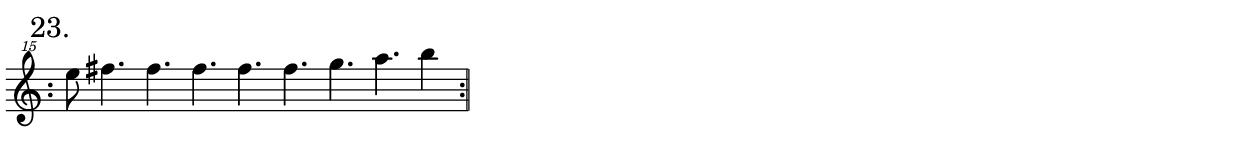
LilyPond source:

\version "2.19.80"


phrase = \relative c'''' {

  \clef "treble^15"
  \mark "23." 
  \cadenzaOn
  e8 fis4. fis fis fis fis g a b4

}

\score {
  \midi { }
  \defineBarLine ":" #'("" ":" "")
  \new Staff = "phrase" {
    \bar ":"
    \phrase
    \set Score.repeatCommands = #'(end-repeat)
  }
  \layout {
    \context { \Staff
      \remove Time_signature_engraver
      \override BarLine.hair-thickness = #-1
      \override BarLine.thick-thickness = #-1
    }
  }
}
\header { tagline = "" }
\paper {
  top-margin = 1
  bottom-margin = 1
  left-margin = 1
  right-margin = 1
  indent = 0
}

